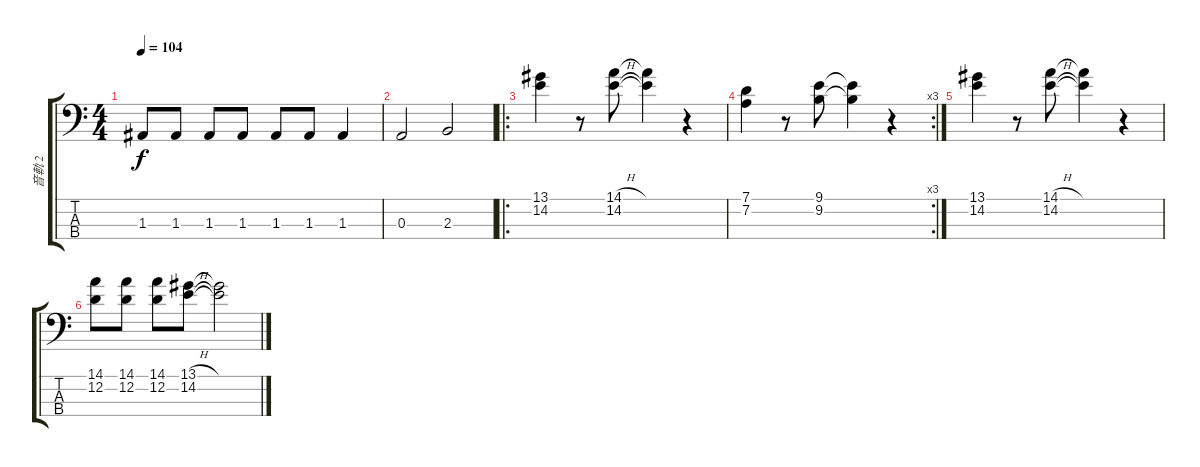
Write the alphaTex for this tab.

\track ("音軌 2" "音軌 2") {instrument electricbassfinger}
\staff {score tabs}
\tuning (G2 D2 A1 E1) {hide}
\ts (4 4)
\tempo 104
\clef f4
\ks c
1.3{t}.8{dy f} 1.3.8 1.3.8 1.3.8 1.3.8 1.3.8 1.3.4 |
0.3.2 2.3.2 |
\ro
(13.1 14.2).4 r.8 (14.1{h} 14.2{h}).8 (14.1{t} 14.2{t}).4 r.4 |
\rc 3
(7.1 7.2).4 r.8 (9.1 9.2).8 (9.1{t} 9.2{t}).4 r.4 |
(13.1 14.2).4 r.8 (14.1{h} 14.2{h}).8 (14.1{t} 14.2{t}).4 r.4 |
(14.1 12.2).8 (14.1 12.2).8 (14.1 12.2).8 (13.1{h} 14.2{h}).8 (13.1{t} 14.2{t}).2
